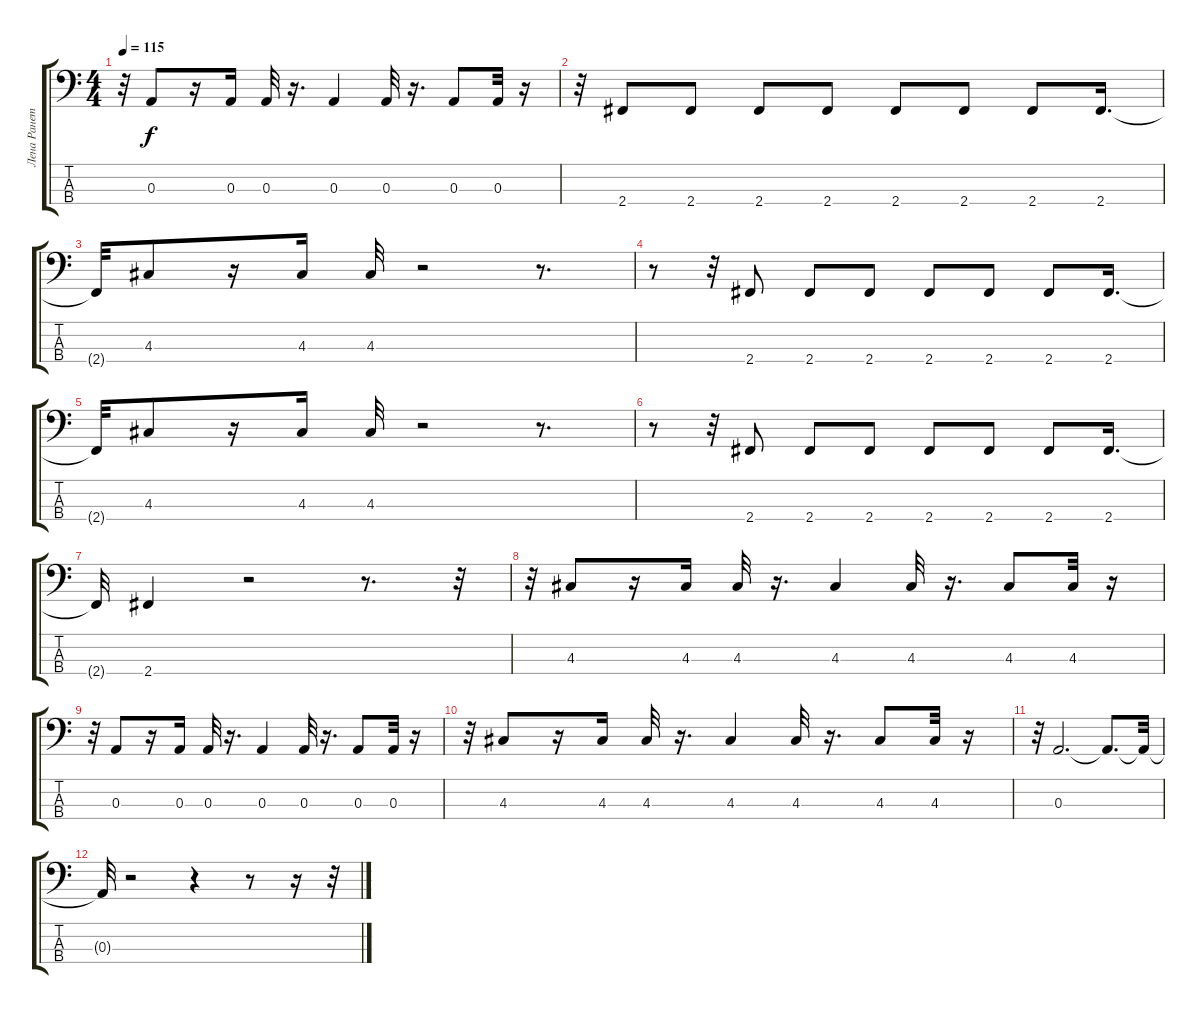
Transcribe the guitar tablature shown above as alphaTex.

\track ("Лена Ранетка" "Лена Ранет") {instrument electricbassfinger}
\staff {score tabs}
\tuning (G2 D2 A1 E1) {hide}
\ts (4 4)
\tempo 115
\clef f4
\ks c
r.32{dy f} 0.3.8 r.16 0.3.16 0.3.32 r.16{d} 0.3.4 0.3.32 r.16{d} 0.3.8 0.3.32 r.16 |
r.32 2.4.8 2.4.8 2.4.8 2.4.8 2.4.8 2.4.8 2.4.8 2.4.16{d} |
2.4{t}.32 4.3.8 r.16 4.3.16 4.3.32 r.2 r.8{d} |
r.8 r.32 2.4.8 2.4.8 2.4.8 2.4.8 2.4.8 2.4.8 2.4.16{d} |
2.4{t}.32 4.3.8 r.16 4.3.16 4.3.32 r.2 r.8{d} |
r.8 r.32 2.4.8 2.4.8 2.4.8 2.4.8 2.4.8 2.4.8 2.4.16{d} |
2.4{t}.32 2.4.4 r.2 r.8{d} r.32 |
r.32 4.3.8 r.16 4.3.16 4.3.32 r.16{d} 4.3.4 4.3.32 r.16{d} 4.3.8 4.3.32 r.16 |
r.32 0.3.8 r.16 0.3.16 0.3.32 r.16{d} 0.3.4 0.3.32 r.16{d} 0.3.8 0.3.32 r.16 |
r.32 4.3.8 r.16 4.3.16 4.3.32 r.16{d} 4.3.4 4.3.32 r.16{d} 4.3.8 4.3.32 r.16 |
r.32 0.3.2{d} 0.3{t}.8{d} 0.3{t}.32 |
0.3{t}.32 r.2 r.4 r.8 r.16 r.32
